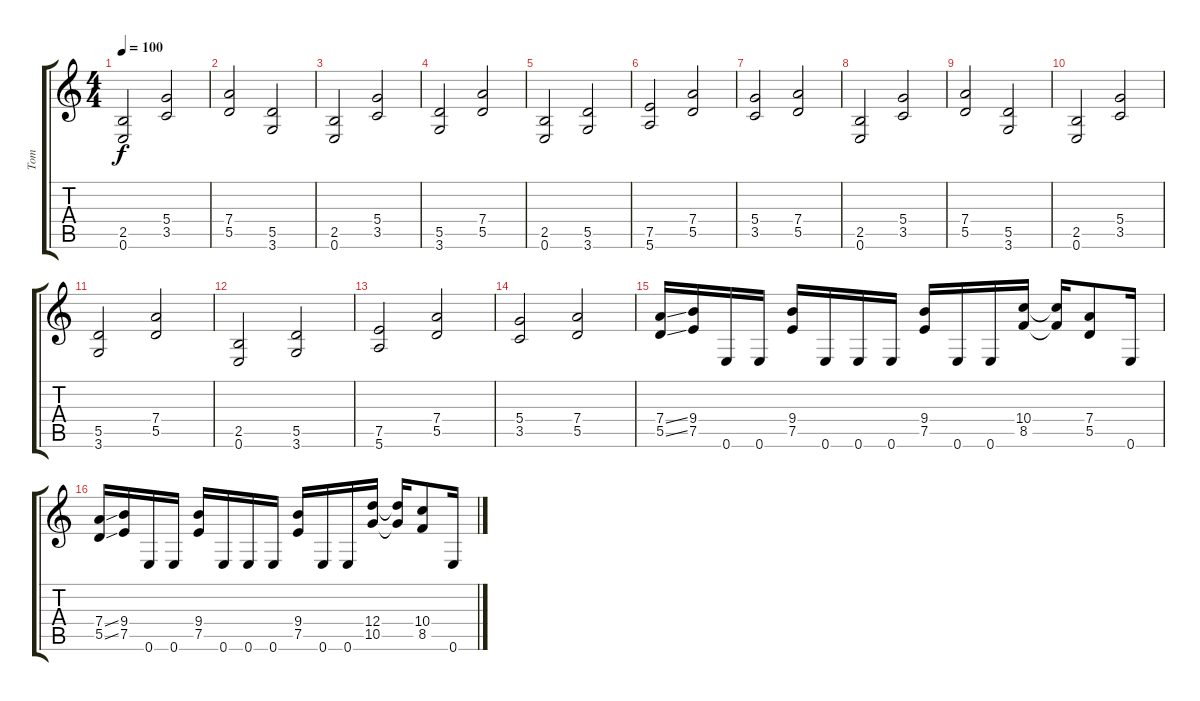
\track ("Tom" "Tom") {instrument distortionguitar}
\staff {score tabs}
\tuning (E4 B3 G3 D3 A2 E2) {hide}
\ts (4 4)
\tempo 100
\clef g2
\ks c
(2.5 0.6).2{dy f} (5.4 3.5).2 |
(7.4 5.5).2 (5.5 3.6).2 |
(2.5 0.6).2 (5.4 3.5).2 |
(5.5 3.6).2 (7.4 5.5).2 |
(2.5 0.6).2 (5.5 3.6).2 |
(7.5 5.6).2 (7.4 5.5).2 |
(5.4 3.5).2 (7.4 5.5).2 |
(2.5 0.6).2 (5.4 3.5).2 |
(7.4 5.5).2 (5.5 3.6).2 |
(2.5 0.6).2 (5.4 3.5).2 |
(5.5 3.6).2 (7.4 5.5).2 |
(2.5 0.6).2 (5.5 3.6).2 |
(7.5 5.6).2 (7.4 5.5).2 |
(5.4 3.5).2 (7.4 5.5).2 |
(7.4{ss} 5.5{ss}).16 (9.4 7.5).16 0.6.16 0.6.16 (9.4 7.5).16 0.6.16 0.6.16 0.6.16 (9.4 7.5).16 0.6.16 0.6.16 (10.4 8.5).16 (10.4{t} 8.5{t}).16 (7.4 5.5).8 0.6.16 |
(7.4{ss} 5.5{ss}).16 (9.4 7.5).16 0.6.16 0.6.16 (9.4 7.5).16 0.6.16 0.6.16 0.6.16 (9.4 7.5).16 0.6.16 0.6.16 (12.4 10.5).16 (12.4{t} 10.5{t}).16 (10.4 8.5).8 0.6.16
